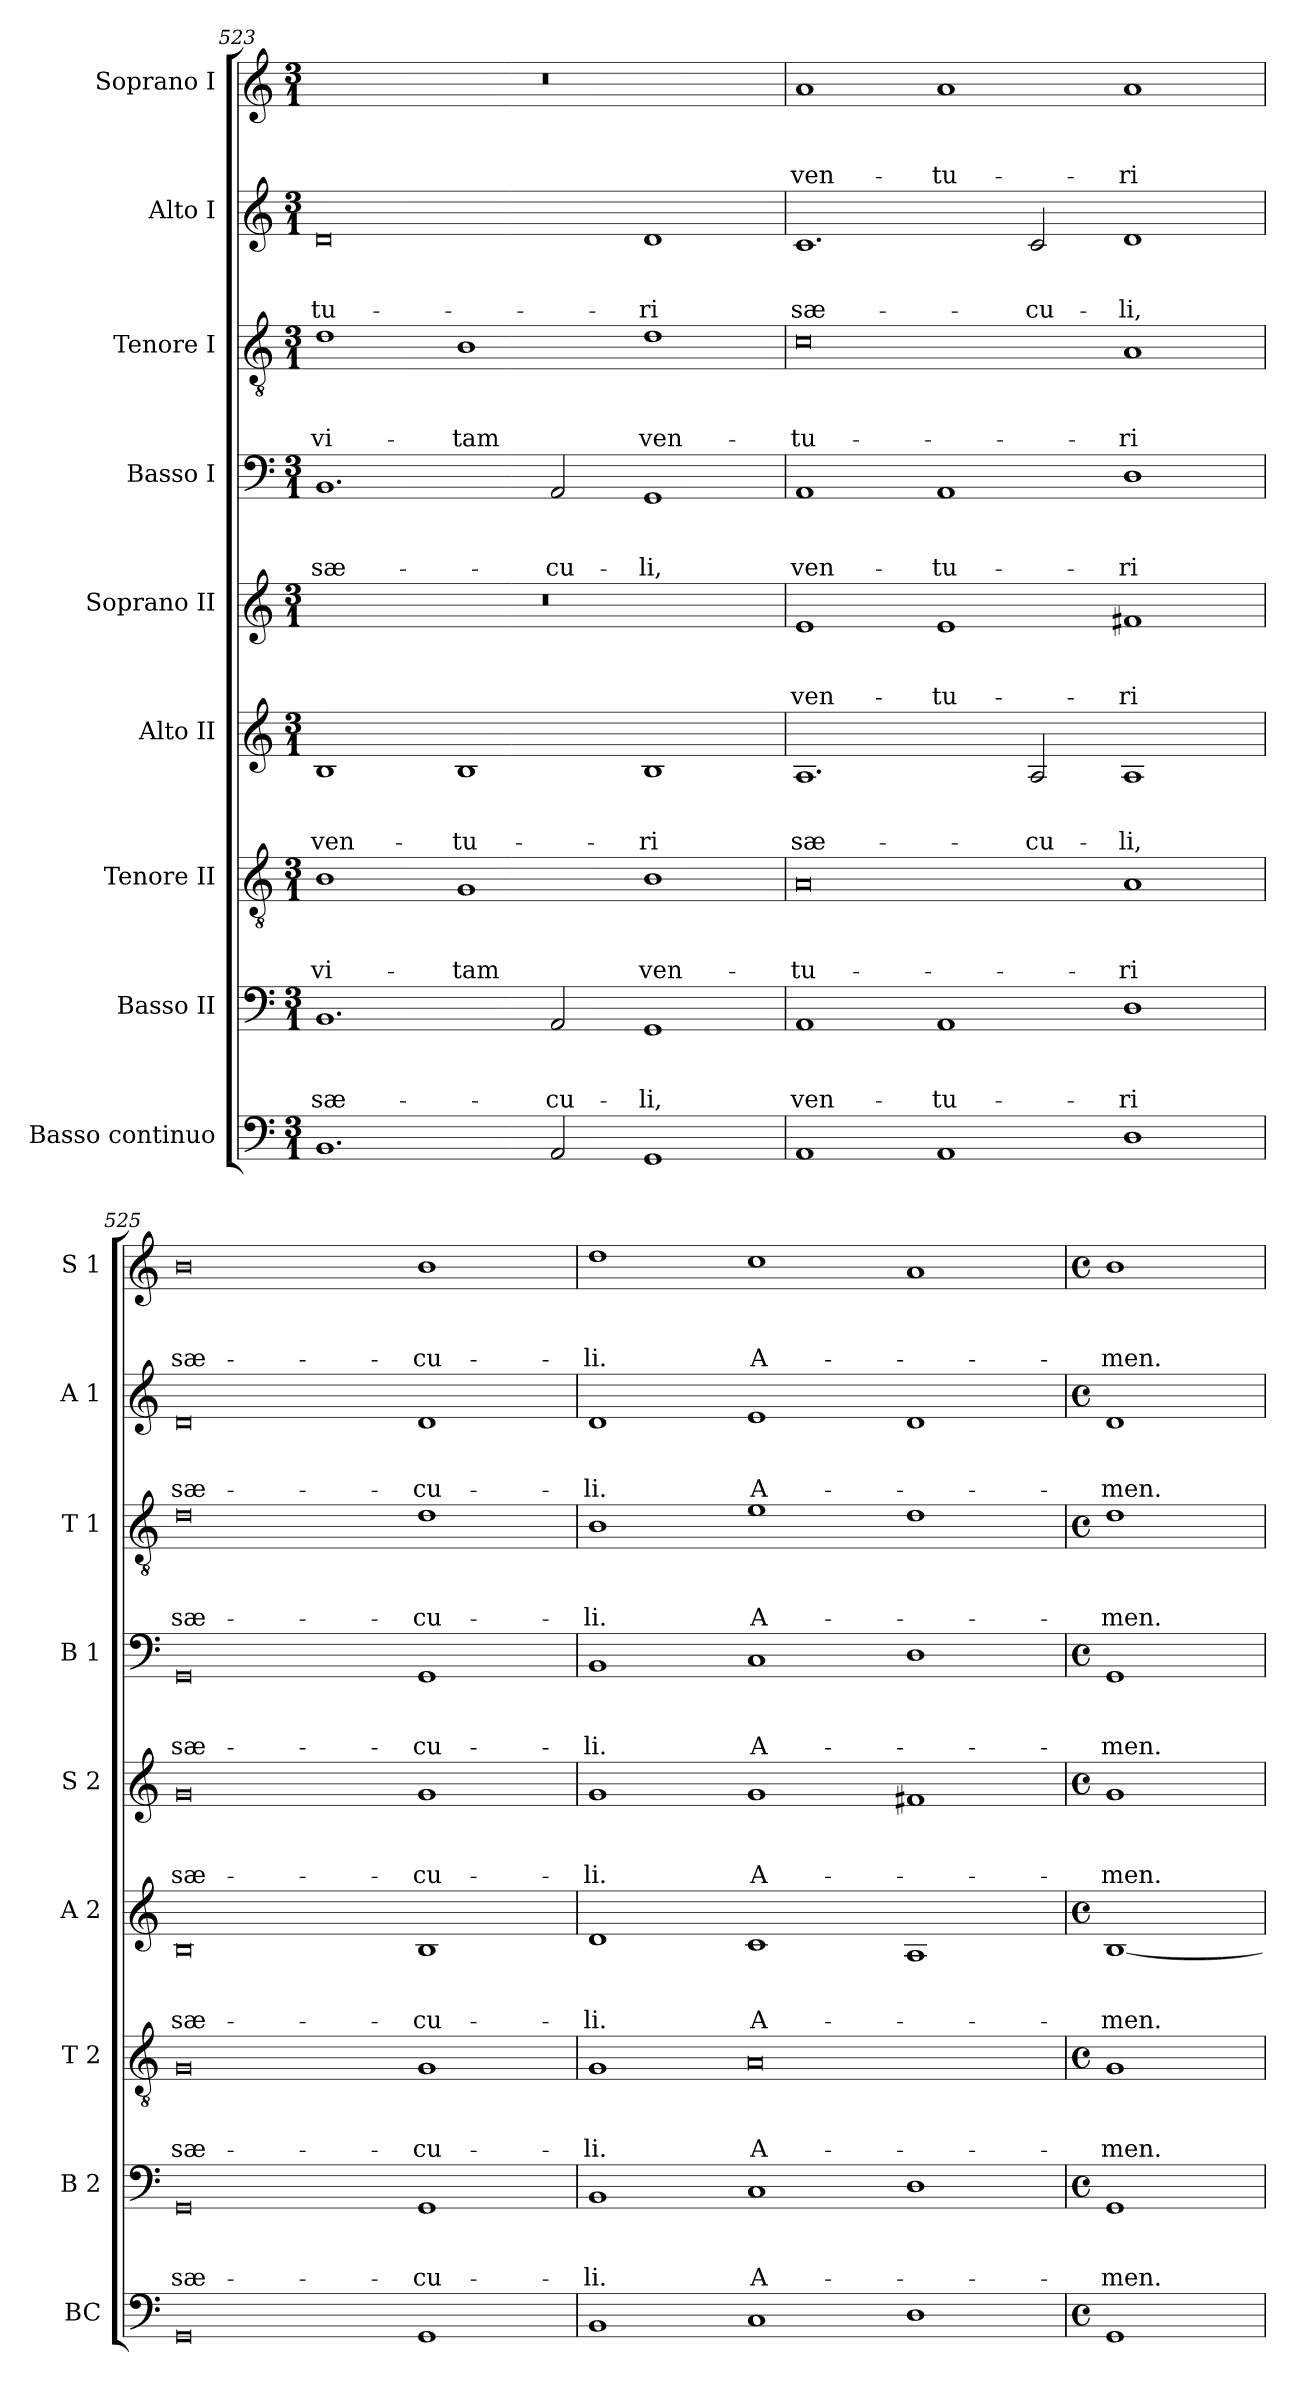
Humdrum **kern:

**kern	**kern	**text	**text	**text	**kern	**text	**text	**text	**kern	**text	**text	**text	**kern	**text	**text	**text	**kern	**text	**text	**text	**kern	**text	**text	**text	**kern	**text	**text	**text	**kern	**text	**text	**text
*part9	*part8	*part8	*part8	*part8	*part7	*part7	*part7	*part7	*part6	*part6	*part6	*part6	*part5	*part5	*part5	*part5	*part4	*part4	*part4	*part4	*part3	*part3	*part3	*part3	*part2	*part2	*part2	*part2	*part1	*part1	*part1	*part1
*staff9	*staff8	*staff8	*staff8	*staff8	*staff7	*staff7	*staff7	*staff7	*staff6	*staff6	*staff6	*staff6	*staff5	*staff5	*staff5	*staff5	*staff4	*staff4	*staff4	*staff4	*staff3	*staff3	*staff3	*staff3	*staff2	*staff2	*staff2	*staff2	*staff1	*staff1	*staff1	*staff1
*I"Basso continuo	*I"Basso II	*	*	*	*I"Tenore II	*	*	*	*I"Alto II	*	*	*	*I"Soprano II	*	*	*	*I"Basso I	*	*	*	*I"Tenore I	*	*	*	*I"Alto I	*	*	*	*I"Soprano I	*	*	*
*I'BC	*I'B 2	*	*	*	*I'T 2	*	*	*	*I'A 2	*	*	*	*I'S 2	*	*	*	*I'B 1	*	*	*	*I'T 1	*	*	*	*I'A 1	*	*	*	*I'S 1	*	*	*
!!LO:PB:g=z
*clefF4	*clefF4	*	*	*	*clefGv2	*	*	*	*clefG2	*	*	*	*clefG2	*	*	*	*clefF4	*	*	*	*clefGv2	*	*	*	*clefG2	*	*	*	*clefG2	*	*	*
*k[]	*k[]	*	*	*	*k[]	*	*	*	*k[]	*	*	*	*k[]	*	*	*	*k[]	*	*	*	*k[]	*	*	*	*k[]	*	*	*	*k[]	*	*	*
*C:	*C:	*	*	*	*C:	*	*	*	*C:	*	*	*	*C:	*	*	*	*C:	*	*	*	*C:	*	*	*	*C:	*	*	*	*C:	*	*	*
*M3/1	*M3/1	*	*	*	*M3/1	*	*	*	*M3/1	*	*	*	*M3/1	*	*	*	*M3/1	*	*	*	*M3/1	*	*	*	*M3/1	*	*	*	*M3/1	*	*	*
=523	=523	=523	=523	=523	=523	=523	=523	=523	=523	=523	=523	=523	=523	=523	=523	=523	=523	=523	=523	=523	=523	=523	=523	=523	=523	=523	=523	=523	=523	=523	=523	=523
!	!	!	!	!LO:LY:b	!	!	!	!LO:LY:b	!	!	!	!LO:LY:b	!	!	!	!	!	!	!	!LO:LY:b	!	!	!	!LO:LY:b	!	!	!	!LO:LY:b	!	!	!	!
1.BB	1.BB	.	.	sæ-	1B	.	.	vi-	1B	.	.	ven-	0.r	.	.	.	1.BB	.	.	sæ-	1d	.	.	vi-	0d	.	.	-tu-	0.r	.	.	.
!	!	!	!	!	!	!	!	!LO:LY:b	!	!	!	!LO:LY:b	!	!	!	!	!	!	!	!	!	!	!	!LO:LY:b	!	!	!	!	!	!	!	!
.	.	.	.	.	1G	.	.	-tam	1B	.	.	-tu-	.	.	.	.	.	.	.	.	1B	.	.	-tam	.	.	.	.	.	.	.	.
!	!	!	!	!LO:LY:b	!	!	!	!	!	!	!	!	!	!	!	!	!	!	!	!LO:LY:b	!	!	!	!	!	!	!	!	!	!	!	!
2AA/	2AA/	.	.	-cu-	.	.	.	.	.	.	.	.	.	.	.	.	2AA/	.	.	-cu-	.	.	.	.	.	.	.	.	.	.	.	.
!	!	!	!	!LO:LY:b	!	!	!	!LO:LY:b	!	!	!	!LO:LY:b	!	!	!	!	!	!	!	!LO:LY:b	!	!	!	!LO:LY:b	!	!	!	!LO:LY:b	!	!	!	!
1GG	1GG	.	.	-li,	1B	.	.	ven-	1B	.	.	-ri	.	.	.	.	1GG	.	.	-li,	1d	.	.	ven-	1d	.	.	-ri	.	.	.	.
=524	=524	=524	=524	=524	=524	=524	=524	=524	=524	=524	=524	=524	=524	=524	=524	=524	=524	=524	=524	=524	=524	=524	=524	=524	=524	=524	=524	=524	=524	=524	=524	=524
!	!	!	!	!LO:LY:b	!	!	!	!LO:LY:b	!	!	!	!LO:LY:b	!	!	!	!LO:LY:b	!	!	!	!LO:LY:b	!	!	!	!LO:LY:b	!	!	!	!LO:LY:b	!	!	!	!LO:LY:b
1AA	1AA	.	.	ven-	0A	.	.	-tu-	1.A	.	.	sæ-	1e	.	.	ven-	1AA	.	.	ven-	0c	.	.	-tu-	1.c	.	.	sæ-	1a	.	.	ven-
!	!	!	!	!LO:LY:b	!	!	!	!	!	!	!	!	!	!	!	!LO:LY:b	!	!	!	!LO:LY:b	!	!	!	!	!	!	!	!	!	!	!	!LO:LY:b
1AA	1AA	.	.	-tu-	.	.	.	.	.	.	.	.	1e	.	.	-tu-	1AA	.	.	-tu-	.	.	.	.	.	.	.	.	1a	.	.	-tu-
!	!	!	!	!	!	!	!	!	!	!	!	!LO:LY:b	!	!	!	!	!	!	!	!	!	!	!	!	!	!	!	!LO:LY:b	!	!	!	!
.	.	.	.	.	.	.	.	.	2A/	.	.	-cu-	.	.	.	.	.	.	.	.	.	.	.	.	2c/	.	.	-cu-	.	.	.	.
!	!	!	!	!LO:LY:b	!	!	!	!LO:LY:b	!	!	!	!LO:LY:b	!	!	!	!LO:LY:b	!	!	!	!LO:LY:b	!	!	!	!LO:LY:b	!	!	!	!LO:LY:b	!	!	!	!LO:LY:b
1D	1D	.	.	-ri	1A	.	.	-ri	1A	.	.	-li,	1f#X	.	.	-ri	1D	.	.	-ri	1A	.	.	-ri	1d	.	.	-li,	1a	.	.	-ri
=525	=525	=525	=525	=525	=525	=525	=525	=525	=525	=525	=525	=525	=525	=525	=525	=525	=525	=525	=525	=525	=525	=525	=525	=525	=525	=525	=525	=525	=525	=525	=525	=525
!	!	!	!	!LO:LY:b	!	!	!	!LO:LY:b	!	!	!	!LO:LY:b	!	!	!	!LO:LY:b	!	!	!	!LO:LY:b	!	!	!	!LO:LY:b	!	!	!	!LO:LY:b	!	!	!	!LO:LY:b
0GG	0GG	.	.	sæ-	0G	.	.	sæ-	0B	.	.	sæ-	0g	.	.	sæ-	0GG	.	.	sæ-	0d	.	.	sæ-	0d	.	.	sæ-	0b	.	.	sæ-
!	!	!	!	!LO:LY:b	!	!	!	!LO:LY:b	!	!	!	!LO:LY:b	!	!	!	!LO:LY:b	!	!	!	!LO:LY:b	!	!	!	!LO:LY:b	!	!	!	!LO:LY:b	!	!	!	!LO:LY:b
1GG	1GG	.	.	-cu-	1G	.	.	-cu-	1B	.	.	-cu-	1g	.	.	-cu-	1GG	.	.	-cu-	1d	.	.	-cu-	1d	.	.	-cu-	1b	.	.	-cu-
=526	=526	=526	=526	=526	=526	=526	=526	=526	=526	=526	=526	=526	=526	=526	=526	=526	=526	=526	=526	=526	=526	=526	=526	=526	=526	=526	=526	=526	=526	=526	=526	=526
!	!	!	!	!LO:LY:b	!	!	!	!LO:LY:b	!	!	!	!LO:LY:b	!	!	!	!LO:LY:b	!	!	!	!LO:LY:b	!	!	!	!LO:LY:b	!	!	!	!LO:LY:b	!	!	!	!LO:LY:b
1BB	1BB	.	.	-li.	1G	.	.	-li.	1d	.	.	-li.	1g	.	.	-li.	1BB	.	.	-li.	1B	.	.	-li.	1d	.	.	-li.	1dd	.	.	-li.
!	!	!	!	!LO:LY:b	!	!	!	!LO:LY:b	!	!	!	!LO:LY:b	!	!	!	!LO:LY:b	!	!	!	!LO:LY:b	!	!	!	!LO:LY:b	!	!	!	!LO:LY:b	!	!	!	!LO:LY:b
1C	1C	.	.	A-	0A	.	.	A-	1c	.	.	A-	1g	.	.	A-	1C	.	.	A-	1e	.	.	A-	1e	.	.	A-	1cc	.	.	A-
1D	1D	.	.	.	.	.	.	.	1A	.	.	.	1f#X	.	.	.	1D	.	.	.	1d	.	.	.	1d	.	.	.	1a	.	.	.
=527	=527	=527	=527	=527	=527	=527	=527	=527	=527	=527	=527	=527	=527	=527	=527	=527	=527	=527	=527	=527	=527	=527	=527	=527	=527	=527	=527	=527	=527	=527	=527	=527
*M4/4	*M4/4	*	*	*	*M4/4	*	*	*	*M4/4	*	*	*	*M4/4	*	*	*	*M4/4	*	*	*	*M4/4	*	*	*	*M4/4	*	*	*	*M4/4	*	*	*
*met(c)	*met(c)	*	*	*	*met(c)	*	*	*	*met(c)	*	*	*	*met(c)	*	*	*	*met(c)	*	*	*	*met(c)	*	*	*	*met(c)	*	*	*	*met(c)	*	*	*
!	!	!	!	!LO:LY:b	!	!	!	!LO:LY:b	!	!	!	!LO:LY:b	!	!	!	!LO:LY:b	!	!	!	!LO:LY:b	!	!	!	!LO:LY:b	!	!	!	!LO:LY:b	!	!	!	!LO:LY:b
1GG	1GG	.	.	-men.	1G	.	.	-men.	[1B	.	.	-men.	1g	.	.	-men.	1GG	.	.	-men.	1d	.	.	-men.	1d	.	.	-men.	1b	.	.	-men.
=	=	=	=	=	=	=	=	=	=	=	=	=	=	=	=	=	=	=	=	=	=	=	=	=	=	=	=	=	=	=	=	=
*-	*-	*-	*-	*-	*-	*-	*-	*-	*-	*-	*-	*-	*-	*-	*-	*-	*-	*-	*-	*-	*-	*-	*-	*-	*-	*-	*-	*-	*-	*-	*-	*-
